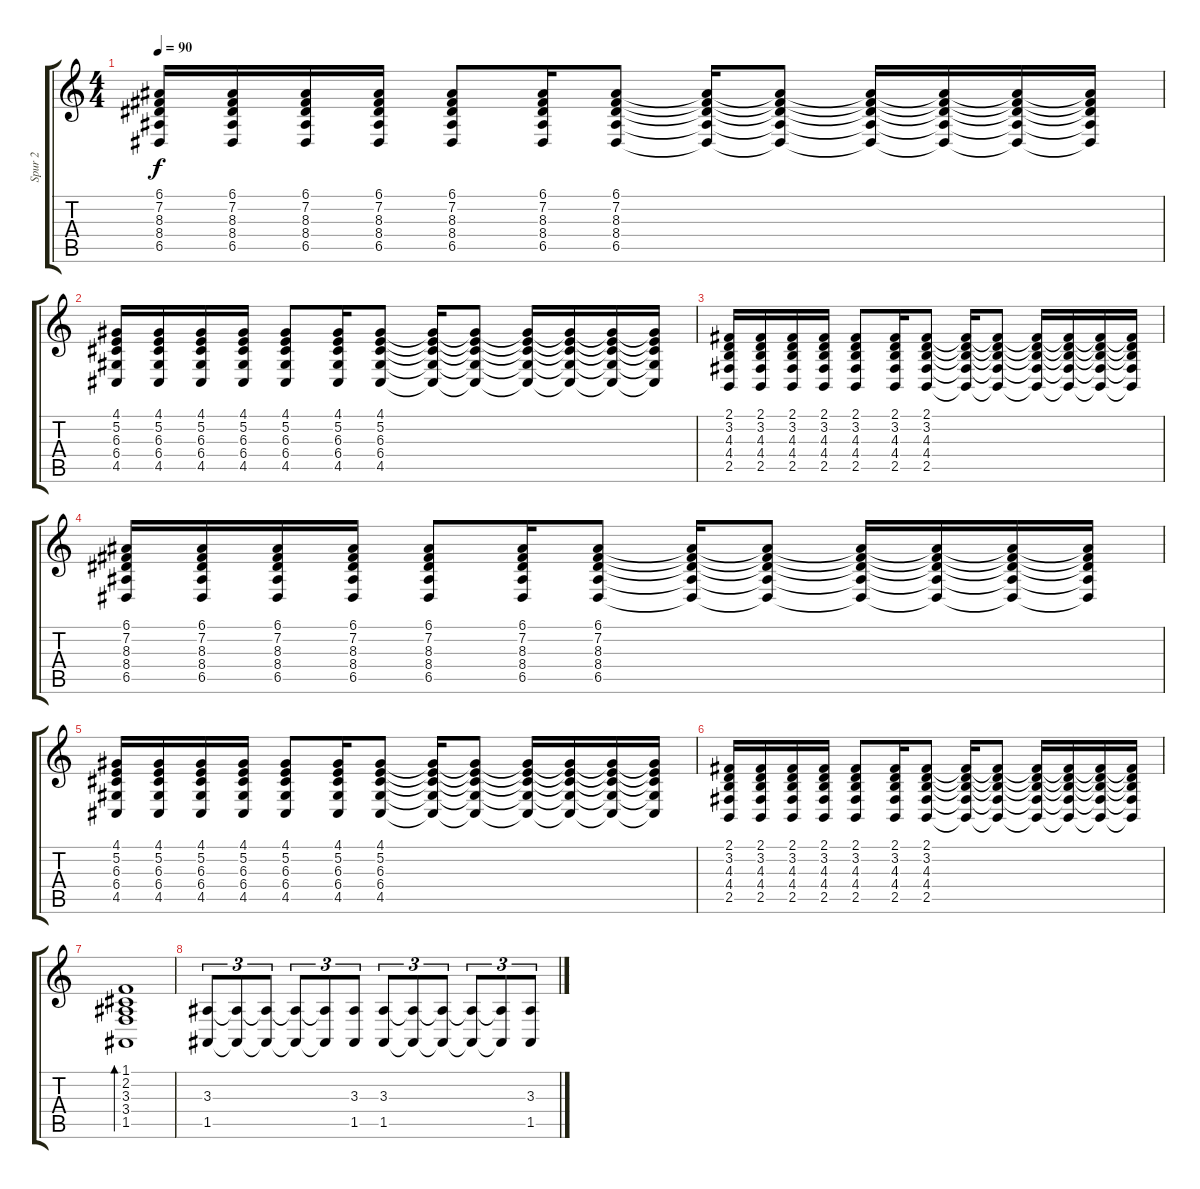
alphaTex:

\track ("Spur 2" "Spur 2") {instrument churchorgan}
\staff {score tabs}
\tuning (E4 B3 G3 D3 A2 E2) {hide}
\ts (4 4)
\tempo 90
\clef g2
\ks c
(6.1 7.2 8.3 8.4 6.5).16{dy f instrument churchorgan} (6.1 7.2 8.3 8.4 6.5).16 (6.1 7.2 8.3 8.4 6.5).16 (6.1 7.2 8.3 8.4 6.5).16 (6.1 7.2 8.3 8.4 6.5).8 (6.1 7.2 8.3 8.4 6.5).16 (6.1 7.2 8.3 8.4 6.5).8 (6.1{t} 7.2{t} 8.3{t} 8.4{t} 6.5{t}).16 (6.1{t} 7.2{t} 8.3{t} 8.4{t} 6.5{t}).8 (6.1{t} 7.2{t} 8.3{t} 8.4{t} 6.5{t}).16 (6.1{t} 7.2{t} 8.3{t} 8.4{t} 6.5{t}).16 (6.1{t} 7.2{t} 8.3{t} 8.4{t} 6.5{t}).16 (6.1{t} 7.2{t} 8.3{t} 8.4{t} 6.5{t}).16 |
(4.1 5.2 6.3 6.4 4.5).16 (4.1 5.2 6.3 6.4 4.5).16 (4.1 5.2 6.3 6.4 4.5).16 (4.1 5.2 6.3 6.4 4.5).16 (4.1 5.2 6.3 6.4 4.5).8 (4.1 5.2 6.3 6.4 4.5).16 (4.1 5.2 6.3 6.4 4.5).8 (4.1{t} 5.2{t} 6.3{t} 6.4{t} 4.5{t}).16 (4.1{t} 5.2{t} 6.3{t} 6.4{t} 4.5{t}).8 (4.1{t} 5.2{t} 6.3{t} 6.4{t} 4.5{t}).16 (4.1{t} 5.2{t} 6.3{t} 6.4{t} 4.5{t}).16 (4.1{t} 5.2{t} 6.3{t} 6.4{t} 4.5{t}).16 (4.1{t} 5.2{t} 6.3{t} 6.4{t} 4.5{t}).16 |
(2.1 3.2 4.3 4.4 2.5).16 (2.1 3.2 4.3 4.4 2.5).16 (2.1 3.2 4.3 4.4 2.5).16 (2.1 3.2 4.3 4.4 2.5).16 (2.1 3.2 4.3 4.4 2.5).8 (2.1 3.2 4.3 4.4 2.5).16 (2.1 3.2 4.3 4.4 2.5).8 (2.1{t} 3.2{t} 4.3{t} 4.4{t} 2.5{t}).16 (2.1{t} 3.2{t} 4.3{t} 4.4{t} 2.5{t}).8 (2.1{t} 3.2{t} 4.3{t} 4.4{t} 2.5{t}).16 (2.1{t} 3.2{t} 4.3{t} 4.4{t} 2.5{t}).16 (2.1{t} 3.2{t} 4.3{t} 4.4{t} 2.5{t}).16 (2.1{t} 3.2{t} 4.3{t} 4.4{t} 2.5{t}).16 |
(6.1 7.2 8.3 8.4 6.5).16 (6.1 7.2 8.3 8.4 6.5).16 (6.1 7.2 8.3 8.4 6.5).16 (6.1 7.2 8.3 8.4 6.5).16 (6.1 7.2 8.3 8.4 6.5).8 (6.1 7.2 8.3 8.4 6.5).16 (6.1 7.2 8.3 8.4 6.5).8 (6.1{t} 7.2{t} 8.3{t} 8.4{t} 6.5{t}).16 (6.1{t} 7.2{t} 8.3{t} 8.4{t} 6.5{t}).8 (6.1{t} 7.2{t} 8.3{t} 8.4{t} 6.5{t}).16 (6.1{t} 7.2{t} 8.3{t} 8.4{t} 6.5{t}).16 (6.1{t} 7.2{t} 8.3{t} 8.4{t} 6.5{t}).16 (6.1{t} 7.2{t} 8.3{t} 8.4{t} 6.5{t}).16 |
(4.1 5.2 6.3 6.4 4.5).16 (4.1 5.2 6.3 6.4 4.5).16 (4.1 5.2 6.3 6.4 4.5).16 (4.1 5.2 6.3 6.4 4.5).16 (4.1 5.2 6.3 6.4 4.5).8 (4.1 5.2 6.3 6.4 4.5).16 (4.1 5.2 6.3 6.4 4.5).8 (4.1{t} 5.2{t} 6.3{t} 6.4{t} 4.5{t}).16 (4.1{t} 5.2{t} 6.3{t} 6.4{t} 4.5{t}).8 (4.1{t} 5.2{t} 6.3{t} 6.4{t} 4.5{t}).16 (4.1{t} 5.2{t} 6.3{t} 6.4{t} 4.5{t}).16 (4.1{t} 5.2{t} 6.3{t} 6.4{t} 4.5{t}).16 (4.1{t} 5.2{t} 6.3{t} 6.4{t} 4.5{t}).16 |
(2.1 3.2 4.3 4.4 2.5).16 (2.1 3.2 4.3 4.4 2.5).16 (2.1 3.2 4.3 4.4 2.5).16 (2.1 3.2 4.3 4.4 2.5).16 (2.1 3.2 4.3 4.4 2.5).8 (2.1 3.2 4.3 4.4 2.5).16 (2.1 3.2 4.3 4.4 2.5).8 (2.1{t} 3.2{t} 4.3{t} 4.4{t} 2.5{t}).16 (2.1{t} 3.2{t} 4.3{t} 4.4{t} 2.5{t}).8 (2.1{t} 3.2{t} 4.3{t} 4.4{t} 2.5{t}).16 (2.1{t} 3.2{t} 4.3{t} 4.4{t} 2.5{t}).16 (2.1{t} 3.2{t} 4.3{t} 4.4{t} 2.5{t}).16 (2.1{t} 3.2{t} 4.3{t} 4.4{t} 2.5{t}).16 |
(1.1 2.2 3.3 3.4 1.5).1{bd 120} |
(3.3 1.5).8{tu (3 2)} (3.3{t} 1.5{t}).8{tu (3 2)} (3.3{t} 1.5{t}).8{tu (3 2)} (3.3{t} 1.5{t}).8{tu (3 2)} (3.3{t} 1.5{t}).8{tu (3 2)} (3.3 1.5).8{tu (3 2)} (3.3 1.5).8{tu (3 2)} (3.3{t} 1.5{t}).8{tu (3 2)} (3.3{t} 1.5{t}).8{tu (3 2)} (3.3{t} 1.5{t}).8{tu (3 2)} (3.3{t} 1.5{t}).8{tu (3 2)} (3.3 1.5).8{tu (3 2)}
